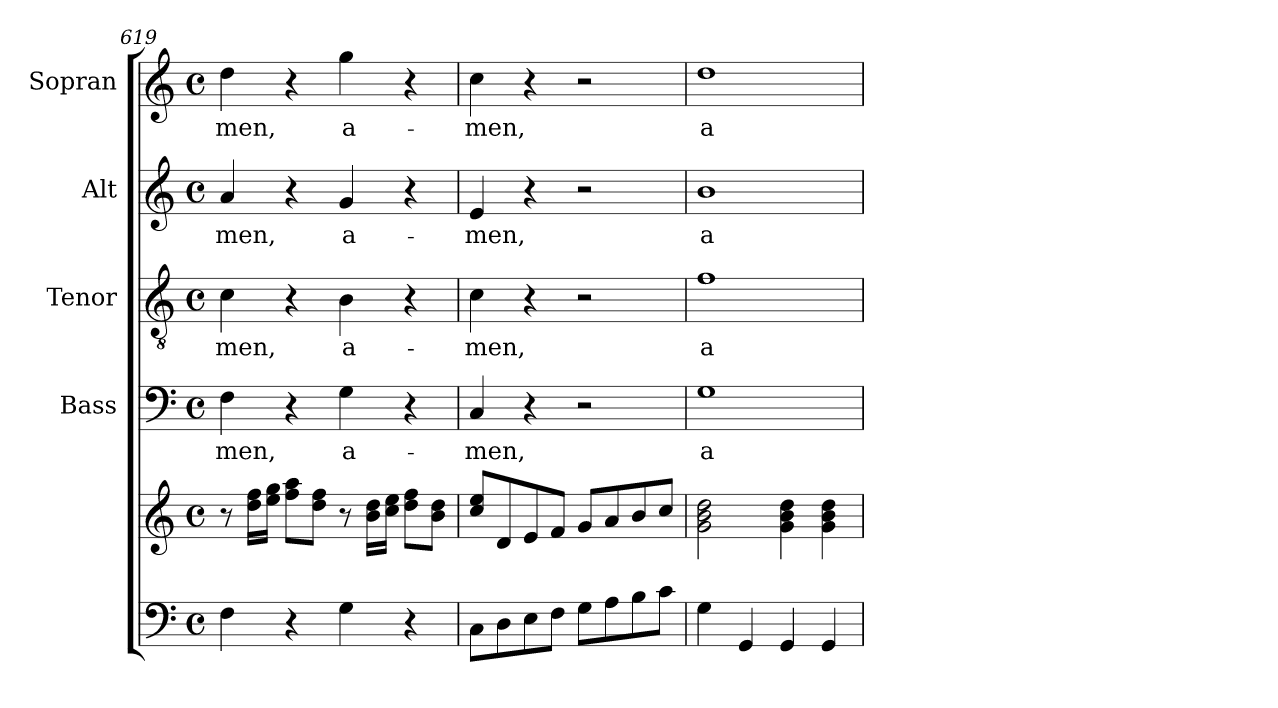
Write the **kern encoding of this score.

**kern	**kern	**kern	**text	**kern	**text	**kern	**text	**kern	**text
*part5	*part5	*part4	*part4	*part3	*part3	*part2	*part2	*part1	*part1
*staff6	*staff5	*staff4	*staff4	*staff3	*staff3	*staff2	*staff2	*staff1	*staff1
*	*	*I"Bass	*	*I"Tenor	*	*I"Alt	*	*I"Sopran	*
*	*	*I'B.	*	*I'T.	*	*I'A.	*	*I'S.	*
!!LO:LB:g=z
*clefF4	*clefG2	*clefF4	*	*clefGv2	*	*clefG2	*	*clefG2	*
*k[]	*k[]	*k[]	*	*k[]	*	*k[]	*	*k[]	*
*C:	*C:	*C:	*	*C:	*	*C:	*	*C:	*
*M4/4	*M4/4	*M4/4	*	*M4/4	*	*M4/4	*	*M4/4	*
*met(c)	*met(c)	*met(c)	*	*met(c)	*	*met(c)	*	*met(c)	*
=619	=619	=619	=619	=619	=619	=619	=619	=619	=619
!	!	!	!LO:LY:b	!	!LO:LY:b	!	!LO:LY:b	!	!LO:LY:b
4F\	8r	4F\	-men,	4c\	-men,	4a/	-men,	4dd\	-men,
.	16dd\ 16ff\LL	.	.	.	.	.	.	.	.
.	16ee\ 16gg\JJ	.	.	.	.	.	.	.	.
4r	8ff\ 8aa\L	4r	.	4r	.	4r	.	4r	.
.	8dd\ 8ff\J	.	.	.	.	.	.	.	.
!	!	!	!LO:LY:b	!	!LO:LY:b	!	!LO:LY:b	!	!LO:LY:b
4G\	8r	4G\	a-	4B\	a-	4g/	a-	4gg\	a-
.	16b\ 16dd\LL	.	.	.	.	.	.	.	.
.	16cc\ 16ee\JJ	.	.	.	.	.	.	.	.
4r	8dd\ 8ff\L	4r	.	4r	.	4r	.	4r	.
.	8b\ 8dd\J	.	.	.	.	.	.	.	.
=620	=620	=620	=620	=620	=620	=620	=620	=620	=620
!	!	!	!LO:LY:b	!	!LO:LY:b	!	!LO:LY:b	!	!LO:LY:b
8C\L	8cc/ 8ee/L	4C/	-men,	4c\	-men,	4e/	-men,	4cc\	-men,
8D\	8d/	.	.	.	.	.	.	.	.
8E\	8e/	4r	.	4r	.	4r	.	4r	.
8F\J	8f/J	.	.	.	.	.	.	.	.
8G\L	8g/L	2r	.	2r	.	2r	.	2r	.
8A\	8a/	.	.	.	.	.	.	.	.
8B\	8b/	.	.	.	.	.	.	.	.
8c\J	8cc/J	.	.	.	.	.	.	.	.
=621	=621	=621	=621	=621	=621	=621	=621	=621	=621
!	!	!	!LO:LY:b	!	!LO:LY:b	!	!LO:LY:b	!	!LO:LY:b
4G\	2g\ 2b\ 2dd\	1G	a-	1f	a-	1b	a-	1dd	a-
4GG/	.	.	.	.	.	.	.	.	.
4GG/	4g\ 4b\ 4dd\	.	.	.	.	.	.	.	.
4GG/	4g\ 4b\ 4dd\	.	.	.	.	.	.	.	.
=	=	=	=	=	=	=	=	=	=
*-	*-	*-	*-	*-	*-	*-	*-	*-	*-
